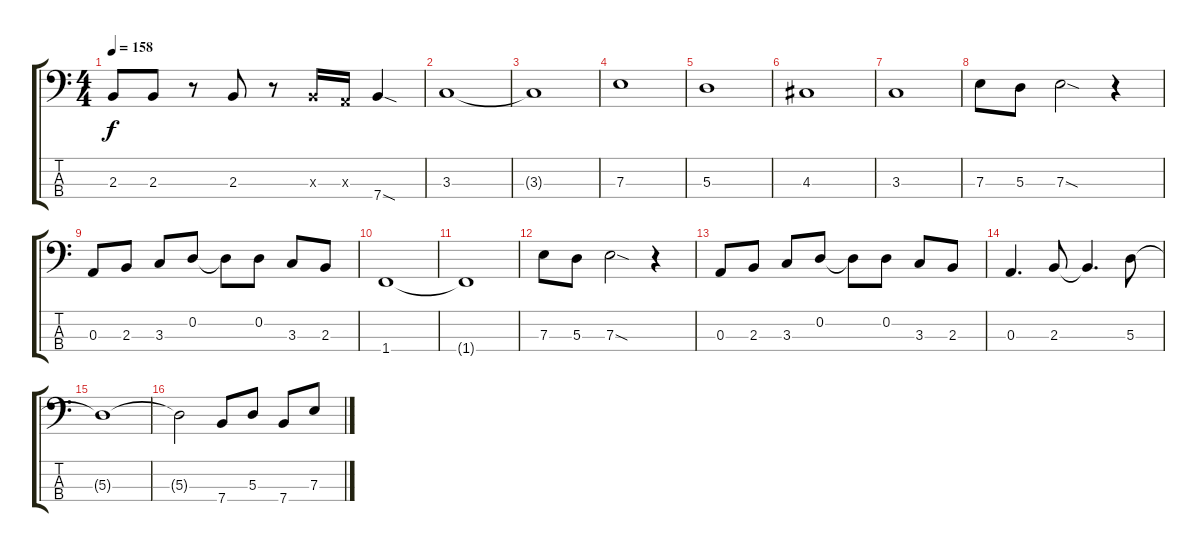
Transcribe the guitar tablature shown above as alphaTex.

\track "" {instrument slapbass1}
\staff {score tabs}
\tuning (G2 D2 A1 E1) {hide}
\ts (4 4)
\tempo 158
\clef f4
\ks c
2.3.8{dy f} 2.3.8 r.8{txt ""} 2.3.8 r.8 2.3{x}.16 0.3{x}.16 7.4{sod}.4 |
3.3.1 |
3.3{t}.1 |
7.3.1 |
5.3.1 |
4.3.1 |
3.3.1 |
7.3.8 5.3.8 7.3{sod}.2 r.4 |
0.3.8 2.3.8 3.3.8 0.2.8 0.2{t}.8 0.2.8 3.3.8 2.3.8 |
1.4.1 |
1.4{t}.1 |
7.3.8 5.3.8 7.3{sod}.2 r.4 |
0.3.8 2.3.8 3.3.8 0.2.8 0.2{t}.8 0.2.8 3.3.8 2.3.8 |
0.3.4{d} 2.3.8 2.3{t}.4{d} 5.3.8 |
5.3{t}.1 |
5.3{t}.2 7.4.8 5.3.8 7.4.8 7.3.8
